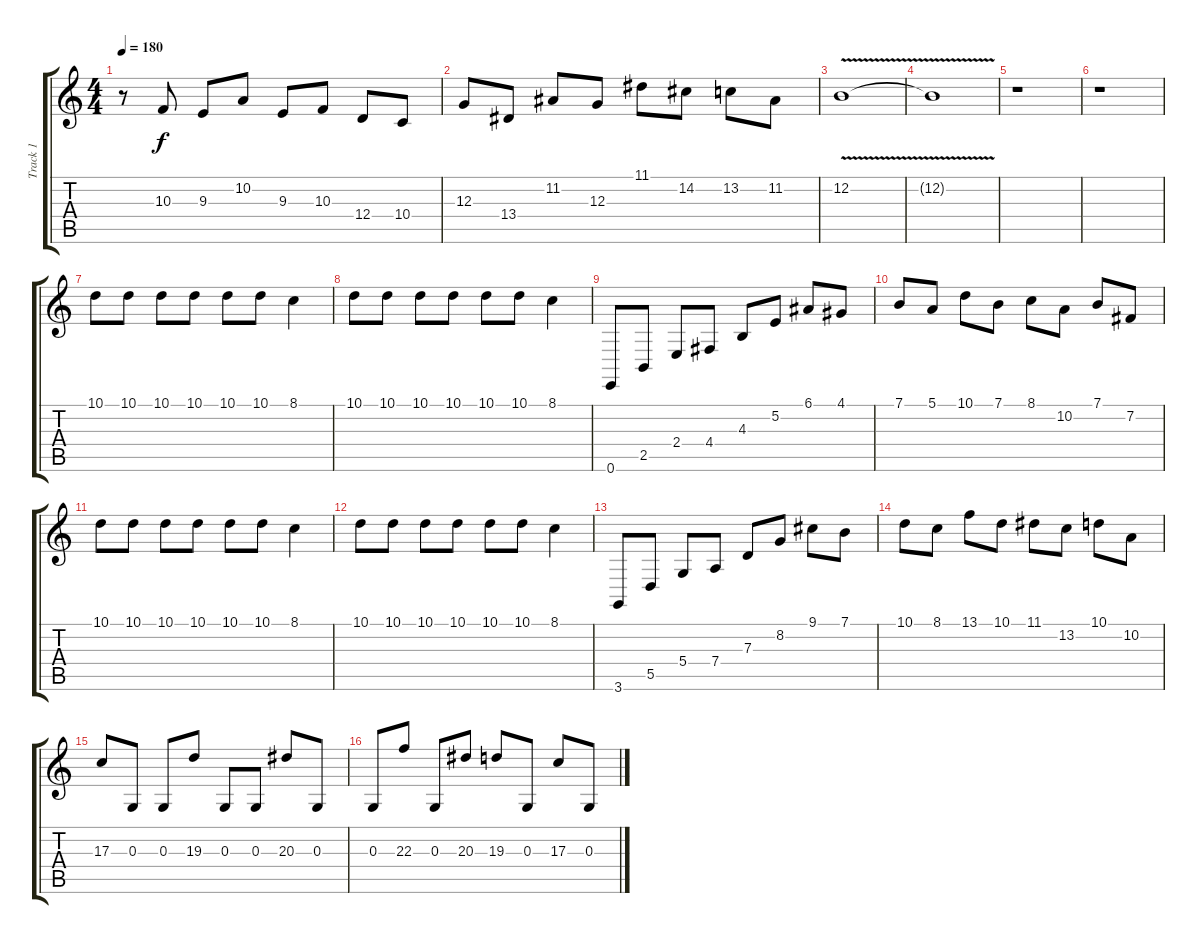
\track ("Track 1" "Track 1") {instrument violin}
\staff {score tabs}
\tuning (E4 B3 G3 D3 A2 E2) {hide}
\ts (4 4)
\tempo 180
\clef g2
\ks c
r.8{dy f} 10.3.8 9.3.8 10.2.8 9.3.8 10.3.8 12.4.8 10.4.8 |
12.3.8 13.4.8 11.2.8 12.3.8 11.1.8 14.2.8 13.2.8 11.2.8 |
12.2{v}.1 |
12.2{t}.1{volume 0} |
r.1 |
r.1 |
10.1.8{volume 13} 10.1.8 10.1.8 10.1.8 10.1.8 10.1.8 8.1.4 |
10.1.8{volume 13} 10.1.8 10.1.8 10.1.8 10.1.8 10.1.8 8.1.4 |
0.6.8 2.5.8 2.4.8 4.4.8 4.3.8 5.2.8 6.1.8 4.1.8 |
7.1.8 5.1.8 10.1.8 7.1.8 8.1.8 10.2.8 7.1.8 7.2.8 |
10.1.8{volume 13} 10.1.8 10.1.8 10.1.8 10.1.8 10.1.8 8.1.4 |
10.1.8{volume 13} 10.1.8 10.1.8 10.1.8 10.1.8 10.1.8 8.1.4 |
3.6.8 5.5.8 5.4.8 7.4.8 7.3.8 8.2.8 9.1.8 7.1.8 |
10.1.8 8.1.8 13.1.8 10.1.8 11.1.8 13.2.8 10.1.8 10.2.8 |
17.3.8 0.3.8 0.3.8 19.3.8 0.3.8 0.3.8 20.3.8 0.3.8 |
0.3.8 22.3.8 0.3.8 20.3.8 19.3.8 0.3.8 17.3.8 0.3.8
